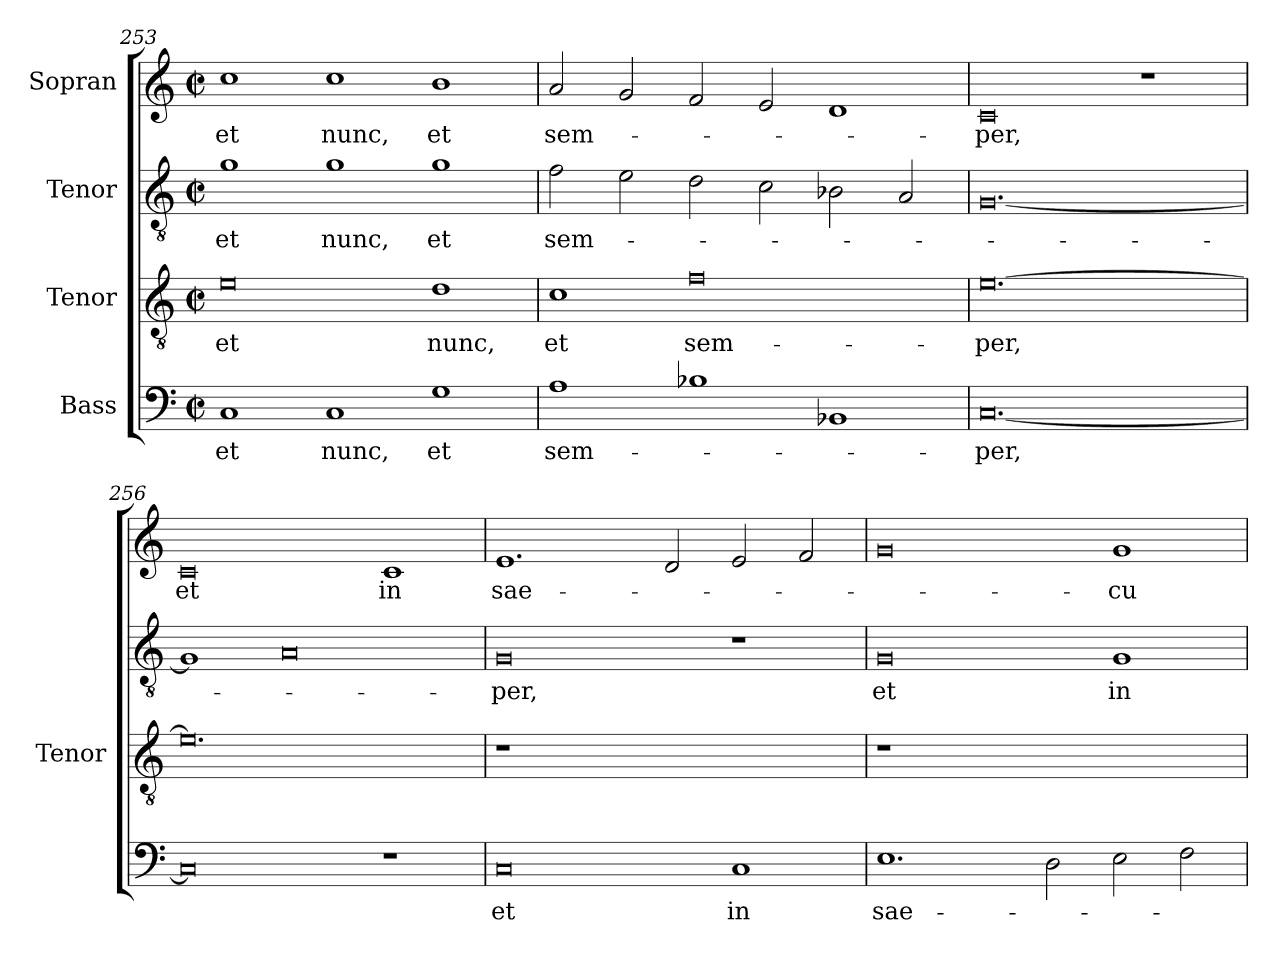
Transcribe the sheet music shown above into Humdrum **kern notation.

**kern	**text	**kern	**text	**kern	**text	**kern	**text
*part4	*part4	*part3	*part3	*part2	*part2	*part1	*part1
*staff4	*staff4	*staff3	*staff3	*staff2	*staff2	*staff1	*staff1
*I"Bass	*	*I"Tenor	*	*I"Tenor	*	*I"Sopran	*
*	*	*I'Tenor	*	*	*	*	*
*clefF4	*	*clefGv2	*	*clefGv2	*	*clefG2	*
*	*	*ITrd7c12	*	*ITrd7c12	*	*	*
*k[]	*	*k[]	*	*k[]	*	*k[]	*
*M2/2	*	*M2/2	*	*M2/2	*	*M2/2	*
*met(c|)	*	*met(c|)	*	*met(c|)	*	*met(c|)	*
=253	=253	=253	=253	=253	=253	=253	=253
!	!LO:LY:b:color=#000000	!	!	!	!	!	!
!	!	!	!LO:LY:b:color=#000000	!	!	!	!
!	!	!	!	!	!LO:LY:b:color=#000000	!	!
!	!	!	!	!	!	!	!LO:LY:b:color=#000000
1Ci	et	0Ei	et	1Gi	et	1cci	et
!	!LO:LY:b:color=#000000	!	!	!	!	!	!
!	!	!	!	!	!LO:LY:b:color=#000000	!	!
!	!	!	!	!	!	!	!LO:LY:b:color=#000000
1Ci	nunc,	.	.	1Gi	nunc,	1cci	nunc,
!	!LO:LY:b:color=#000000	!	!	!	!	!	!
!	!	!	!LO:LY:b:color=#000000	!	!	!	!
!	!	!	!	!	!LO:LY:b:color=#000000	!	!
!	!	!	!	!	!	!	!LO:LY:b:color=#000000
1Gi	et	1Di	nunc,	1Gi	et	1bi	et
!!LO:LB:g=z
=254	=254	=254	=254	=254	=254	=254	=254
!	!LO:LY:b:color=#000000	!	!	!	!	!	!
!	!	!	!LO:LY:b:color=#000000	!	!	!	!
!	!	!	!	!	!LO:LY:b:color=#000000	!	!
!	!	!	!	!	!	!	!LO:LY:b:color=#000000
1Ai	sem-	1Ci	et	2Fi\	sem-	2ai/	sem-
.	.	.	.	2Ei\	.	2gi/	.
!	!	!	!LO:LY:b:color=#000000	!	!	!	!
1B-Xi	.	0Fi	sem-	2Di\	.	2fi/	.
.	.	.	.	2Ci\	.	2ei/	.
1BB-Xi	.	.	.	2BB-Xi\	.	1di	.
.	.	.	.	2AAi/	.	.	.
=255	=255	=255	=255	=255	=255	=255	=255
!	!LO:LY:b:color=#000000	!	!	!	!	!	!
!	!	!	!LO:LY:b:color=#000000	!	!	!	!
!	!	!	!	!	!	!	!LO:LY:b:color=#000000
[<0.Ci	-per,	[>0.Ei	-per,	[<0.GGi	.	0ci	-per,
.	.	.	.	.	.	1r	.
=256	=256	=256	=256	=256	=256	=256	=256
!	!	!	!	!	!	!	!LO:LY:b:color=#000000
0Ci]	.	0.Ei]	.	1GGi]	.	0ci	et
.	.	.	.	0AAi	.	.	.
!	!	!	!	!	!	!	!LO:LY:b:color=#000000
1r	.	.	.	.	.	1ci	in
=257	=257	=257	=257	=257	=257	=257	=257
!	!LO:LY:b:color=#000000	!LO:N:vis=1	!	!	!	!	!
!	!	!	!	!	!LO:LY:b:color=#000000	!	!
!	!	!	!	!	!	!	!LO:LY:b:color=#000000
0Ci	et	1r	.	0GGi	-per,	1.ei	sae-
.	.	0ryy	.	.	.	.	.
.	.	.	.	.	.	2di/	.
!	!LO:LY:b:color=#000000	!	!	!	!	!	!
1Ci	in	.	.	1r	.	2ei/	.
.	.	.	.	.	.	2fi/	.
=258	=258	=258	=258	=258	=258	=258	=258
!	!LO:LY:b:color=#000000	!LO:N:vis=1	!	!	!	!	!
!	!	!	!	!	!LO:LY:b:color=#000000	!	!
1.Ei	sae-	1r	.	0GGi	et	0gi	.
.	.	0ryy	.	.	.	.	.
2Di\	.	.	.	.	.	.	.
!	!	!	!	!	!LO:LY:b:color=#000000	!	!
!	!	!	!	!	!	!	!LO:LY:b:color=#000000
2Ei\	.	.	.	1GGi	in	1gi	-cu-
2Fi\	.	.	.	.	.	.	.
=	=	=	=	=	=	=	=
*-	*-	*-	*-	*-	*-	*-	*-
